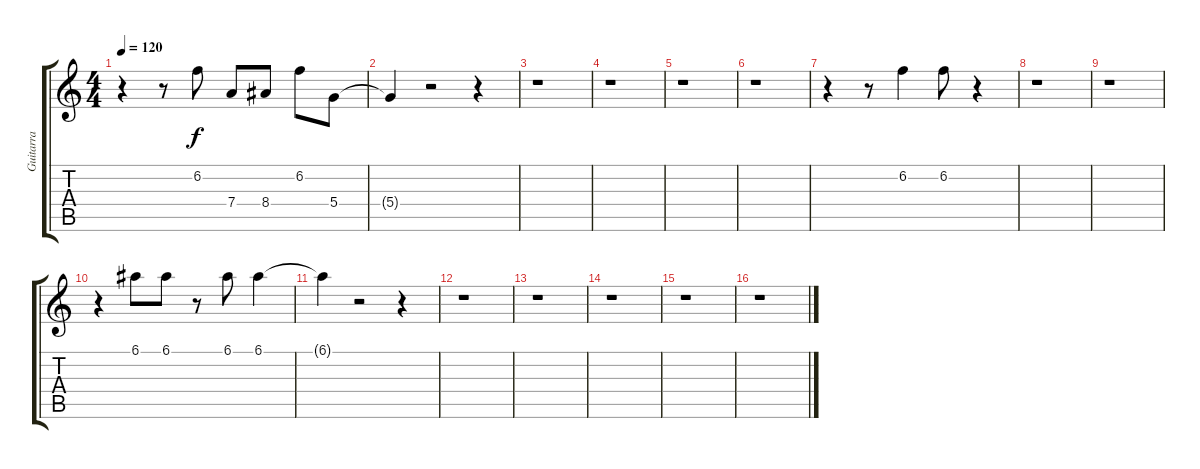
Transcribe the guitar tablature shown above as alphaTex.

\track ("Guitarra" "Guitarra") {instrument electricbassfinger}
\staff {score tabs}
\tuning (E4 B3 G3 D3 A2 E2) {hide}
\ts (4 4)
\tempo 120
\clef g2
\ks c
r.4{dy f} r.8 6.2.8 7.4.8 8.4.8 6.2.8 5.4.8 |
5.4{t}.4 r.2 r.4 |
r.1 |
r.1 |
r.1 |
r.1 |
r.4 r.8 6.2.4 6.2.8 r.4 |
r.1 |
r.1 |
r.4 6.1.8 6.1.8 r.8 6.1.8 6.1.4 |
6.1{t}.4 r.2 r.4 |
r.1 |
r.1 |
r.1 |
r.1 |
r.1
